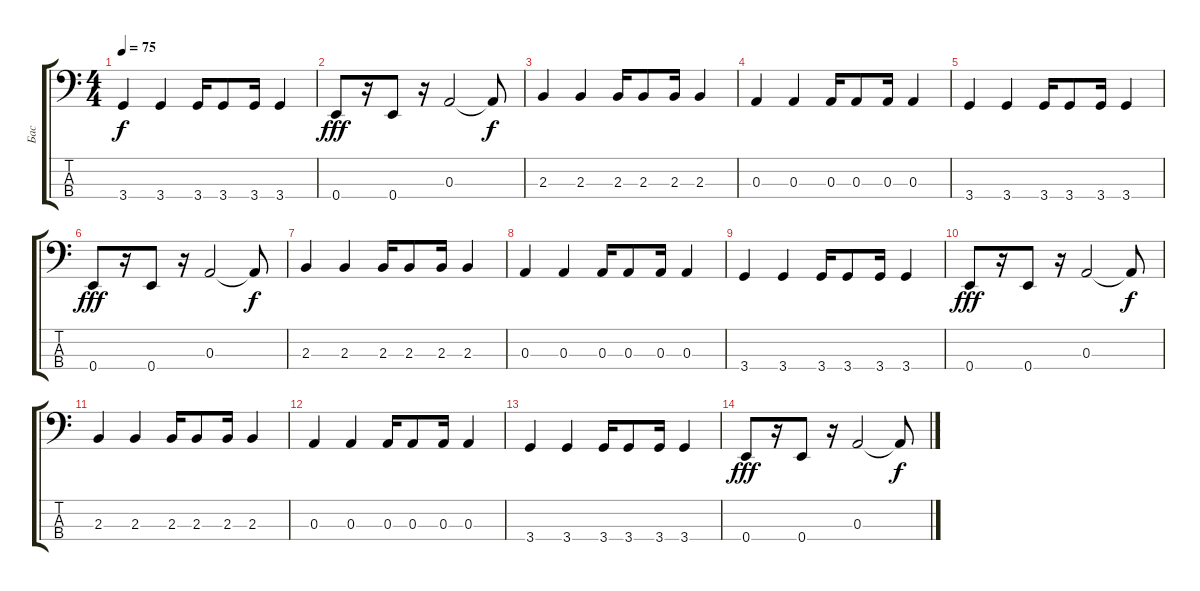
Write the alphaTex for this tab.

\track ("Бас" "Бас") {instrument acousticbass}
\staff {score tabs}
\tuning (G2 D2 A1 E1) {hide}
\ts (4 4)
\tempo 75
\clef f4
\ks c
3.4.4{dy f} 3.4.4 3.4.16 3.4.8 3.4.16 3.4.4 |
0.4.8{dy fff} r.16 0.4.8 r.16 0.3.2 0.3{t}.8{dy f} |
2.3.4 2.3.4 2.3.16 2.3.8 2.3.16 2.3.4 |
0.3.4 0.3.4 0.3.16 0.3.8 0.3.16 0.3.4 |
3.4.4 3.4.4 3.4.16 3.4.8 3.4.16 3.4.4 |
0.4.8{dy fff} r.16 0.4.8 r.16 0.3.2 0.3{t}.8{dy f} |
2.3.4{volume 16} 2.3.4 2.3.16 2.3.8 2.3.16 2.3.4 |
0.3.4{volume 12} 0.3.4 0.3.16 0.3.8 0.3.16 0.3.4 |
3.4.4{volume 10} 3.4.4 3.4.16 3.4.8 3.4.16 3.4.4 |
0.4.8{dy fff volume 8} r.16 0.4.8 r.16 0.3.2 0.3{t}.8{dy f} |
2.3.4{volume 6} 2.3.4 2.3.16 2.3.8 2.3.16 2.3.4 |
0.3.4{volume 4} 0.3.4 0.3.16 0.3.8 0.3.16 0.3.4 |
3.4.4{volume 2} 3.4.4 3.4.16 3.4.8 3.4.16 3.4.4 |
0.4.8{dy fff} r.16{volume 0} 0.4.8 r.16 0.3.2 0.3{t}.8{dy f}
